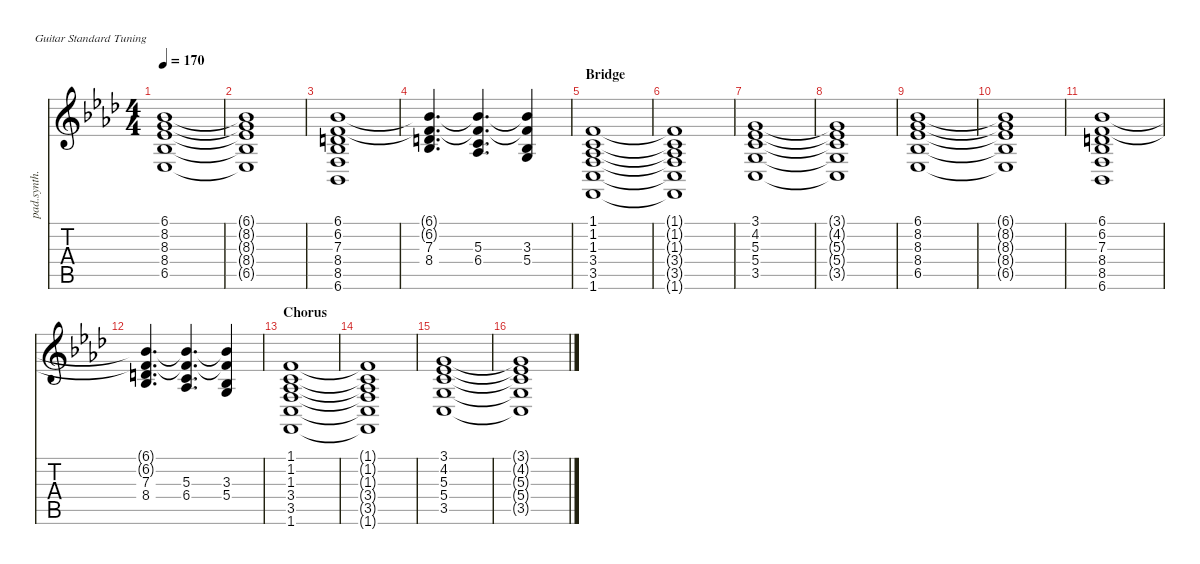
\defaultSystemsLayout 4
\hideDynamics
\bracketExtendMode nobrackets
\otherSystemsTrackNameOrientation horizontal
\track ("Warm Pad" "pad.synth.") {instrument pad2warm}
\staff {score tabs}
\tuning (E4 B3 G3 D3 A2 E2)
\ts (4 4)
\tempo 170
\clef g2
\ks fminor
(6.1{acc b} 8.2{acc forcenatural} 8.3{acc b} 8.4{acc b} 6.5{acc b}).1{dy mf beam Up} |
(6.1{t acc b} 8.2{t acc forcenatural} 8.3{t acc b} 8.4{t acc b} 6.5{t acc b}).1{beam Up} |
(6.1{acc b} 6.2{acc forcenatural} 7.3{acc forcenatural} 8.4{acc b} 8.5{acc forcenatural} 6.6{acc b}).1{beam Up} |
(6.2{t acc forcenatural} 6.1{t acc b} 8.4{acc b} 7.3{acc forcenatural}).4{d beam Up} (6.2{t acc forcenatural} 6.1{t acc b} 6.4{acc b} 5.3{acc forcenatural}).4{d beam Up} (6.2{t acc forcenatural} 6.1{t acc b} 5.4{acc forcenatural} 3.3{acc b}).4{beam Up} |
\section ("" "Bridge")
(1.6{acc forcenatural} 3.5{acc forcenatural} 3.4{acc forcenatural} 1.3{acc b} 1.2{acc forcenatural} 1.1{acc forcenatural}).1{beam Up} |
(1.6{t acc forcenatural} 3.5{t acc forcenatural} 3.4{t acc forcenatural} 1.3{t acc b} 1.2{t acc forcenatural} 1.1{t acc forcenatural}).1{beam Up} |
(3.1{acc forcenatural} 4.2{acc b} 5.3{acc forcenatural} 5.4{acc forcenatural} 3.5{acc forcenatural}).1{beam Up} |
(3.1{t acc forcenatural} 4.2{t acc b} 5.3{t acc forcenatural} 5.4{t acc forcenatural} 3.5{t acc forcenatural}).1{beam Up} |
(6.1{acc b} 8.2{acc forcenatural} 8.3{acc b} 8.4{acc b} 6.5{acc b}).1{beam Up} |
(6.1{t acc b} 8.2{t acc forcenatural} 8.3{t acc b} 8.4{t acc b} 6.5{t acc b}).1{beam Up} |
(6.1{acc b} 6.2{acc forcenatural} 7.3{acc forcenatural} 8.4{acc b} 8.5{acc forcenatural} 6.6{acc b}).1{beam Up} |
(6.2{t acc forcenatural} 6.1{t acc b} 8.4{acc b} 7.3{acc forcenatural}).4{d beam Up} (6.2{t acc forcenatural} 6.1{t acc b} 6.4{acc b} 5.3{acc forcenatural}).4{d beam Up} (6.2{t acc forcenatural} 6.1{t acc b} 5.4{acc forcenatural} 3.3{acc b}).4{beam Up} |
\section ("" "Chorus")
(1.6{acc forcenatural} 3.5{acc forcenatural} 3.4{acc forcenatural} 1.3{acc b} 1.2{acc forcenatural} 1.1{acc forcenatural}).1{beam Up} |
(1.6{t acc forcenatural} 3.5{t acc forcenatural} 3.4{t acc forcenatural} 1.3{t acc b} 1.2{t acc forcenatural} 1.1{t acc forcenatural}).1{beam Up} |
(3.1{acc forcenatural} 4.2{acc b} 5.3{acc forcenatural} 5.4{acc forcenatural} 3.5{acc forcenatural}).1{beam Up} |
(3.1{t acc forcenatural} 4.2{t acc b} 5.3{t acc forcenatural} 5.4{t acc forcenatural} 3.5{t acc forcenatural}).1{beam Up}
